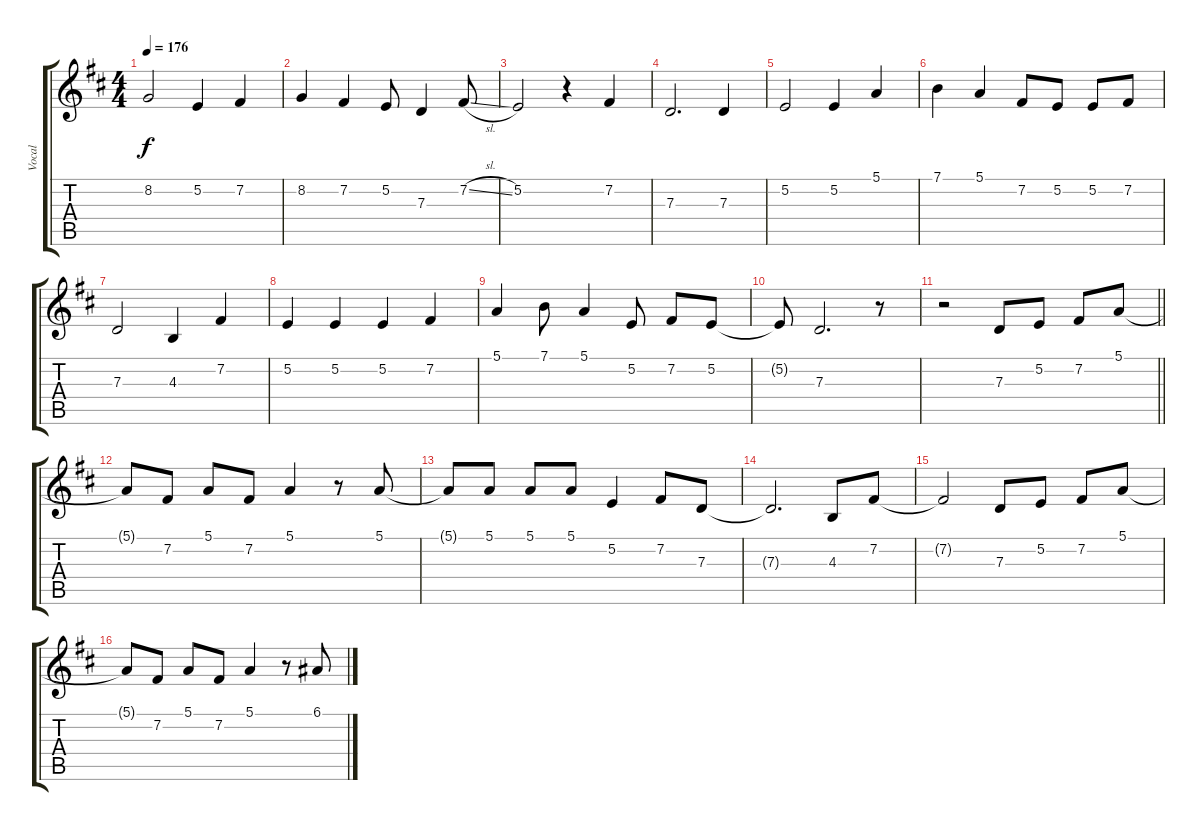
\track ("Vocal" "Vocal") {instrument violin}
\staff {score tabs}
\tuning (E4 B3 G3 D3 A2 E2) {hide}
\ts (4 4)
\tempo 176
\clef g2
\ks d
8.2{t}.2{dy f} 5.2.4 7.2.4 |
8.2.4 7.2.4 5.2.8 7.3.4 7.2{sl}.8 |
5.2.2 r.4 7.2.4 |
7.3.2{d} 7.3.4 |
5.2.2 5.2.4 5.1.4 |
7.1.4 5.1.4 7.2.8 5.2.8 5.2.8 7.2.8 |
7.3.2 4.3.4 7.2.4 |
5.2.4 5.2.4 5.2.4 7.2.4 |
5.1.4 7.1.8 5.1.4 5.2.8 7.2.8 5.2.8 |
5.2{t}.8 7.3.2{d} r.8 |
\barLineRight lightlight
r.2 7.3.8 5.2.8 7.2.8 5.1.8 |
5.1{t}.8 7.2.8 5.1.8 7.2.8 5.1.4 r.8 5.1.8 |
5.1{t}.8 5.1.8 5.1.8 5.1.8 5.2.4 7.2.8 7.3.8 |
7.3{t}.2{d} 4.3.8 7.2.8 |
7.2{t}.2 7.3.8 5.2.8 7.2.8 5.1.8 |
5.1{t}.8 7.2.8 5.1.8 7.2.8 5.1.4 r.8 6.1.8
